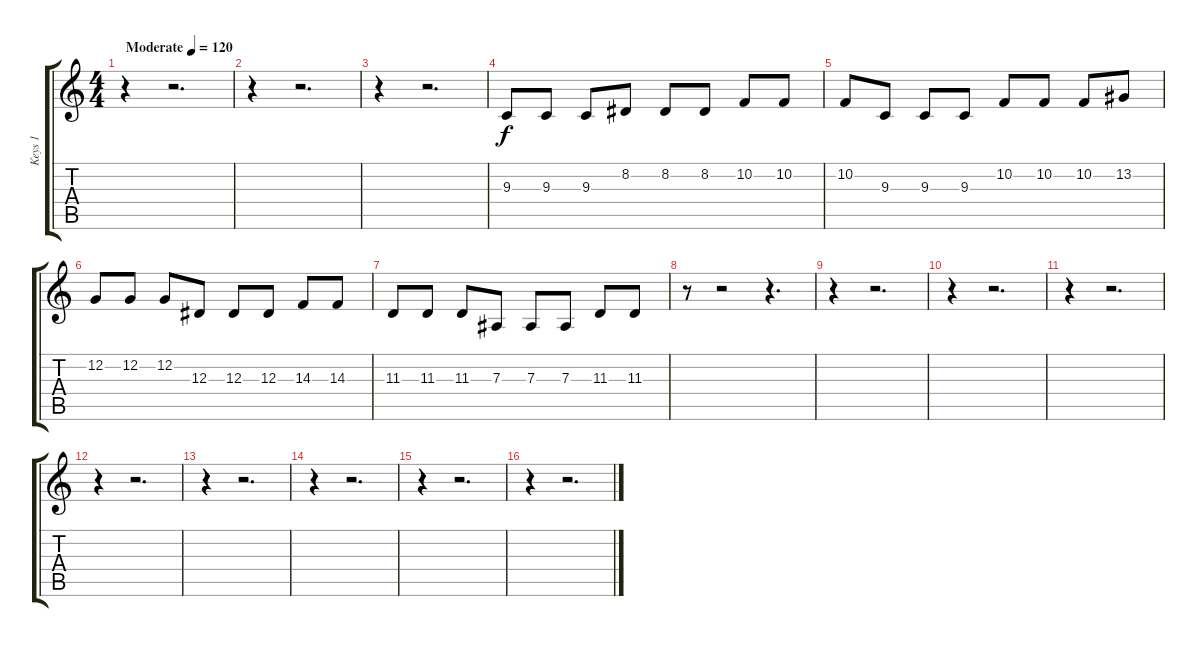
\track ("Keys 1" "Keys 1") {instrument lead2sawtooth}
\staff {score tabs}
\tuning (C4 G3 Eb3 Bb2 F2 C2) {hide}
\ts (4 4)
\tempo (120 "Moderate")
\clef g2
\ks c
r.4{dy f instrument lead2sawtooth} r.2{d} |
r.4 r.2{d} |
r.4 r.2{d} |
9.3.8 9.3.8 9.3.8 8.2.8 8.2.8 8.2.8 10.2.8 10.2.8 |
10.2.8 9.3.8 9.3.8 9.3.8 10.2.8 10.2.8 10.2.8 13.2.8 |
12.2.8 12.2.8 12.2.8 12.3.8 12.3.8 12.3.8 14.3.8 14.3.8 |
11.3.8 11.3.8 11.3.8 7.3.8 7.3.8 7.3.8 11.3.8 11.3.8 |
r.8 r.2 r.4{d} |
r.4 r.2{d} |
r.4 r.2{d} |
r.4 r.2{d} |
r.4 r.2{d} |
r.4 r.2{d} |
r.4 r.2{d} |
r.4 r.2{d} |
r.4 r.2{d}
